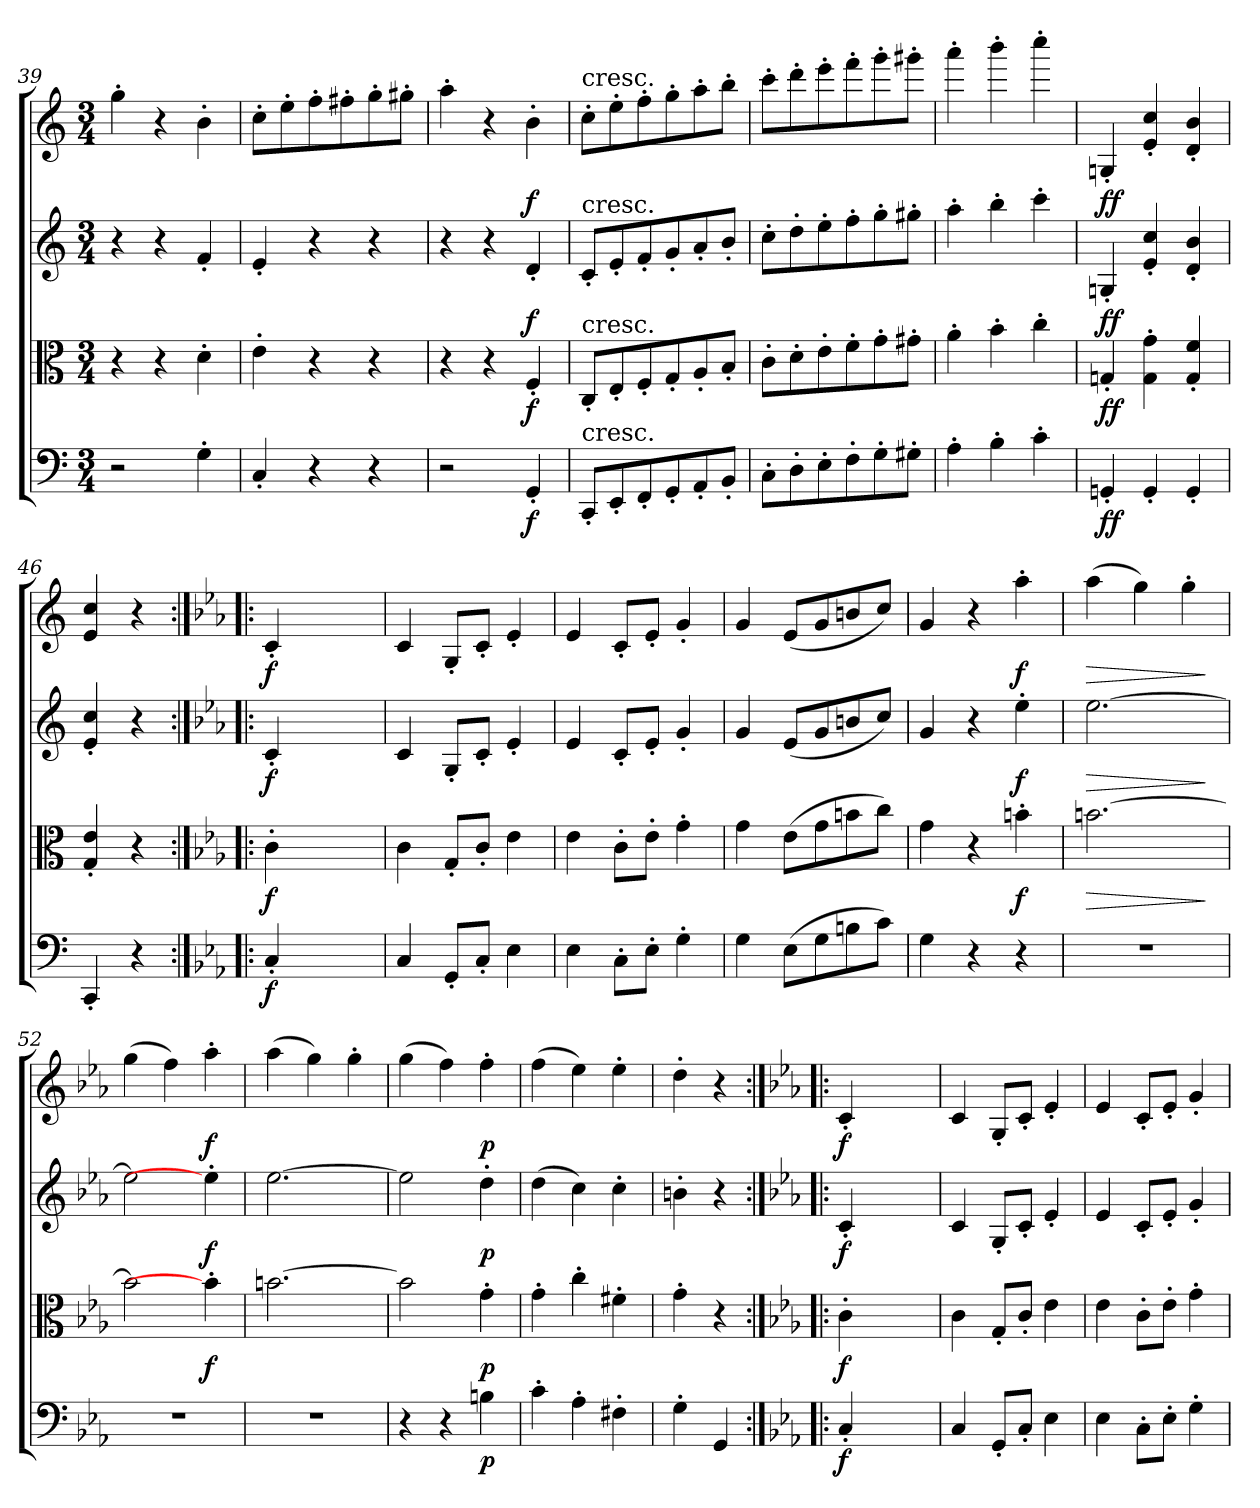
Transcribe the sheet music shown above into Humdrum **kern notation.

**kern	**dynam	**kern	**dynam	**kern	**dynam	**kern	**dynam
*part4	*part4	*part3	*part3	*part2	*part2	*part1	*part1
*staff4	*staff4	*staff3	*staff3	*staff2	*staff2	*staff1	*staff1
*clefF4	*	*clefC3	*	*clefG2	*	*clefG2	*
*k[]	*	*k[]	*	*k[]	*	*k[]	*
*C:	*	*C:	*	*C:	*	*C:	*
*M3/4	*	*M3/4	*	*M3/4	*	*M3/4	*
=39	=39	=39	=39	=39	=39	=39	=39
2r	.	4r	.	4r	.	4gg'\	.
.	.	4r	.	4r	.	4r	.
4G'\	.	4d'\	.	4f'/	.	4b'\	.
=40	=40	=40	=40	=40	=40	=40	=40
4C'/	.	4e'\	.	4e'/	.	8cc'\L	.
.	.	.	.	.	.	8ee'\	.
4r	.	4r	.	4r	.	8ff'\	.
.	.	.	.	.	.	8ff#X'\	.
4r	.	4r	.	4r	.	8gg'\	.
.	.	.	.	.	.	8gg#X'\J	.
=41	=41	=41	=41	=41	=41	=41	=41
2r	.	4r	.	4r	.	4aa'\	.
.	.	4r	.	4r	.	4r	.
4GG'/	f	4F'/	f	4d'/	f	4b'\	f
=42	=42	=42	=42	=42	=42	=42	=42
!	!	!	!	!	!	!LO:TX:t=cresc.	!
!	!	!	!	!LO:TX:t=cresc.	!	!	!
!	!	!LO:TX:t=cresc.	!	!	!	!	!
!LO:TX:t=cresc.	!	!	!	!	!	!	!
8CC'/L	.	8C'/L	.	8c'/L	.	8cc'\L	.
8EE'/	.	8E'/	.	8e'/	.	8ee'\	.
8FF'/	.	8F'/	.	8f'/	.	8ff'\	.
8GG'/	.	8G'/	.	8g'/	.	8gg'\	.
8AA'/	.	8A'/	.	8a'/	.	8aa'\	.
8BB'/J	.	8B'/J	.	8b'/J	.	8bb'\J	.
=43	=43	=43	=43	=43	=43	=43	=43
8C'\L	.	8c'\L	.	8cc'\L	.	8ccc'\L	.
8D'\	.	8d'\	.	8dd'\	.	8ddd'\	.
8E'\	.	8e'\	.	8ee'\	.	8eee'\	.
8F'\	.	8f'\	.	8ff'\	.	8fff'\	.
8G'\	.	8g'\	.	8gg'\	.	8ggg'\	.
8G#X'\J	.	8g#X'\J	.	8gg#X'\J	.	8ggg#X'\J	.
=44	=44	=44	=44	=44	=44	=44	=44
4A'\	.	4a'\	.	4aa'\	.	4aaa'\	.
4B'\	.	4b'\	.	4bb'\	.	4bbb'\	.
4c'\	.	4cc'\	.	4ccc'\	.	4cccc'\	.
=45	=45	=45	=45	=45	=45	=45	=45
4GGn'/	ff	4Gn'/	ff	4Gn'/	ff	4Gn'/	ff
4GG'/	.	4G'\ 4g'\	.	4e'/ 4cc'/	.	4e'/ 4cc'/	.
4GG'/	.	4G'/ 4f'/	.	4d'/ 4b'/	.	4d'/ 4b'/	.
=46	=46	=46	=46	=46	=46	=46	=46
4CC'/	.	4G'/ 4e'/	.	4e'/ 4cc'/	.	4e/ 4cc/	.
4r	.	4r	.	4r	.	4r	.
=:|!|:	=:|!|:	=:|!|:	=:|!|:	=:|!|:	=:|!|:	=:|!|:	=:|!|:
*k[b-e-a-]	*	*k[b-e-a-]	*	*k[b-e-a-]	*	*k[b-e-a-]	*
*c:	*	*c:	*	*c:	*	*c:	*
4C'/	f	4c'\	f	4c'/	f	4c'/	f
2ryy	.	2ryy	.	2ryy	.	2ryy	.
=47	=47	=47	=47	=47	=47	=47	=47
4C/	.	4c\	.	4c/	.	4c/	.
8GG'/L	.	8G'/L	.	8G'/L	.	8G'/L	.
8C'/J	.	8c'/J	.	8c'/J	.	8c'/J	.
4E-\	.	4e-\	.	4e-'/	.	4e-'/	.
=48	=48	=48	=48	=48	=48	=48	=48
4E-\	.	4e-\	.	4e-/	.	4e-/	.
8C'\L	.	8c'\L	.	8c'/L	.	8c'/L	.
8E-'\J	.	8e-'\J	.	8e-'/J	.	8e-'/J	.
4G'\	.	4g'\	.	4g'/	.	4g'/	.
=49	=49	=49	=49	=49	=49	=49	=49
4G\	.	4g\	.	4g/	.	4g/	.
(8E-\L	.	(8e-\L	.	(8e-/L	.	(8e-/L	.
8G\	.	8g\	.	8g/	.	8g/	.
8Bn\	.	8bn\	.	8bn/	.	8bn/	.
8c\J)	.	8cc\J)	.	8cc/J)	.	8cc/J)	.
=50	=50	=50	=50	=50	=50	=50	=50
4G\	.	4g\	.	4g/	.	4g/	.
4r	.	4r	.	4r	.	4r	.
4r	.	4bn'\	f	4ee-'\	f	4aa-'\	f
=51	=51	=51	=51	=51	=51	=51	=51
!	!	!	!LO:HP:b	!	!LO:HP:b	!	!LO:HP:b
2.r	.	[2.bn\	>	[2.ee-\	>	(4aa-\	>
.	.	.	.	.	.	4gg\)	.
.	.	.	.	.	.	4gg'\	.
.	.	.	]	.	]	.	]
=52	=52	=52	=52	=52	=52	=52	=52
2.r	.	2b\]	.	2ee-\]	.	(4gg\	.
.	.	.	.	.	.	4ff\)	.
.	.	4bn'\]	f	4ee-'\]	f	4aa-'\	f
=53	=53	=53	=53	=53	=53	=53	=53
2.r	.	[2.bn\	.	[2.ee-\	.	(4aa-\	.
.	.	.	.	.	.	4gg\)	.
.	.	.	.	.	.	4gg'\	.
=54	=54	=54	=54	=54	=54	=54	=54
4r	.	2b\]	.	2ee-\]	.	(4gg\	.
4r	.	.	.	.	.	4ff\)	.
4Bn\	p	4g'\	p	4dd'\	p	4ff'\	p
=55	=55	=55	=55	=55	=55	=55	=55
4c'\	.	4g'\	.	(4dd\	.	(4ff\	.
4A-'\	.	4cc'\	.	4cc\)	.	4ee-\)	.
4F#X'\	.	4f#X'\	.	4cc'\	.	4ee-'\	.
=56	=56	=56	=56	=56	=56	=56	=56
4G'\	.	4g'\	.	4bn'\	.	4dd'\	.
4GG/	.	4r	.	4r	.	4r	.
=:|!|:	=:|!|:	=:|!|:	=:|!|:	=:|!|:	=:|!|:	=:|!|:	=:|!|:
*k[b-e-a-]	*	*k[b-e-a-]	*	*k[b-e-a-]	*	*k[b-e-a-]	*
*c:	*	*c:	*	*c:	*	*c:	*
4C'/	f	4c'\	f	4c'/	f	4c'/	f
2ryy	.	2ryy	.	2ryy	.	2ryy	.
=47	=47	=47	=47	=47	=47	=47	=47
4C/	.	4c\	.	4c/	.	4c/	.
8GG'/L	.	8G'/L	.	8G'/L	.	8G'/L	.
8C'/J	.	8c'/J	.	8c'/J	.	8c'/J	.
4E-\	.	4e-\	.	4e-'/	.	4e-'/	.
=48	=48	=48	=48	=48	=48	=48	=48
4E-\	.	4e-\	.	4e-/	.	4e-/	.
8C'\L	.	8c'\L	.	8c'/L	.	8c'/L	.
8E-'\J	.	8e-'\J	.	8e-'/J	.	8e-'/J	.
4G'\	.	4g'\	.	4g'/	.	4g'/	.
=	=	=	=	=	=	=	=
*-	*-	*-	*-	*-	*-	*-	*-
